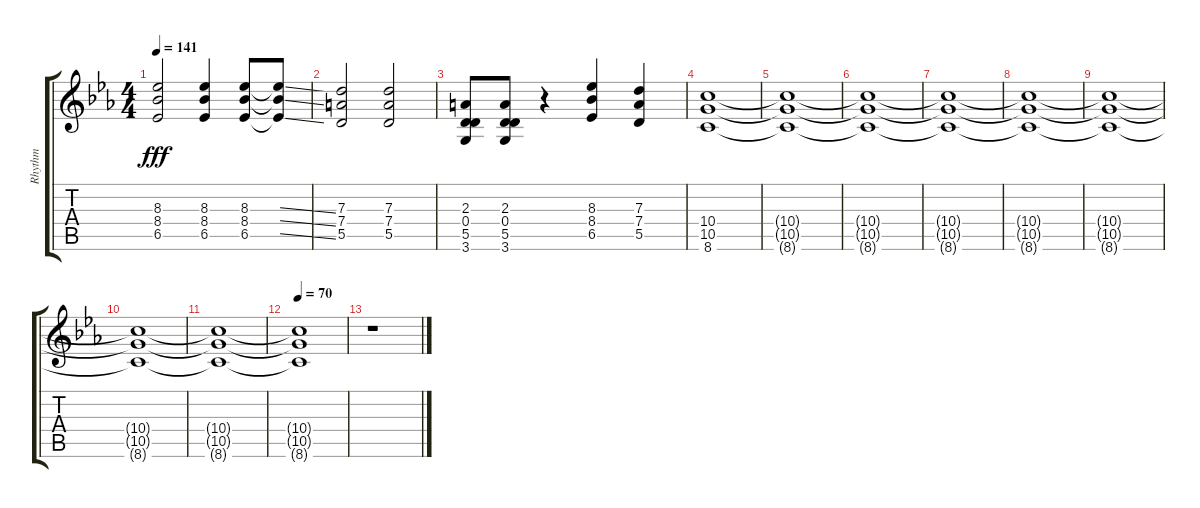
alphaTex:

\track ("Rhythm" "Rhythm") {instrument distortionguitar}
\staff {score tabs}
\tuning (E4 B3 G3 D3 A2 E2) {hide}
\ts (4 4)
\tempo 141
\clef g2
\ks eb
(8.3 8.4 6.5).2{dy fff} (8.3 8.4 6.5).4 (8.3 8.4 6.5).8 (8.3{ss t} 8.4{ss t} 6.5{ss t}).8 |
(7.3 7.4 5.5).2 (7.3 7.4 5.5).2 |
(2.3 0.4 5.5 3.6).8 (2.3 0.4 5.5 3.6).8 r.4 (8.3 8.4 6.5).4 (7.3 7.4 5.5).4 |
(10.4 10.5 8.6).1 |
(10.4{t} 10.5{t} 8.6{t}).1 |
(10.4{t} 10.5{t} 8.6{t}).1 |
(10.4{t} 10.5{t} 8.6{t}).1 |
(10.4{t} 10.5{t} 8.6{t}).1 |
(10.4{t} 10.5{t} 8.6{t}).1 |
(10.4{t} 10.5{t} 8.6{t}).1 |
(10.4{t} 10.5{t} 8.6{t}).1 |
\tempo 70
(10.4{t} 10.5{t} 8.6{t}).1 |
r.1
